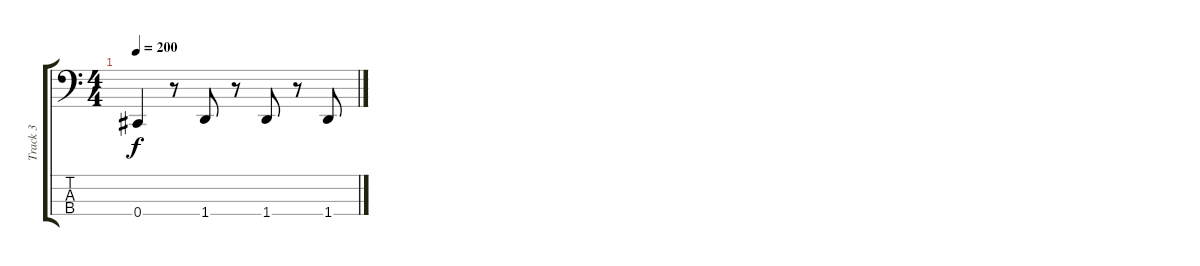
\track ("Track 3" "Track 3") {instrument electricbassfinger}
\staff {score tabs}
\tuning (Gb2 Db2 Ab1 Db1) {hide}
\ts (4 4)
\tempo 200
\clef f4
\ks c
0.4.4{dy f} r.8 1.4.8 r.8 1.4.8 r.8 1.4.8
